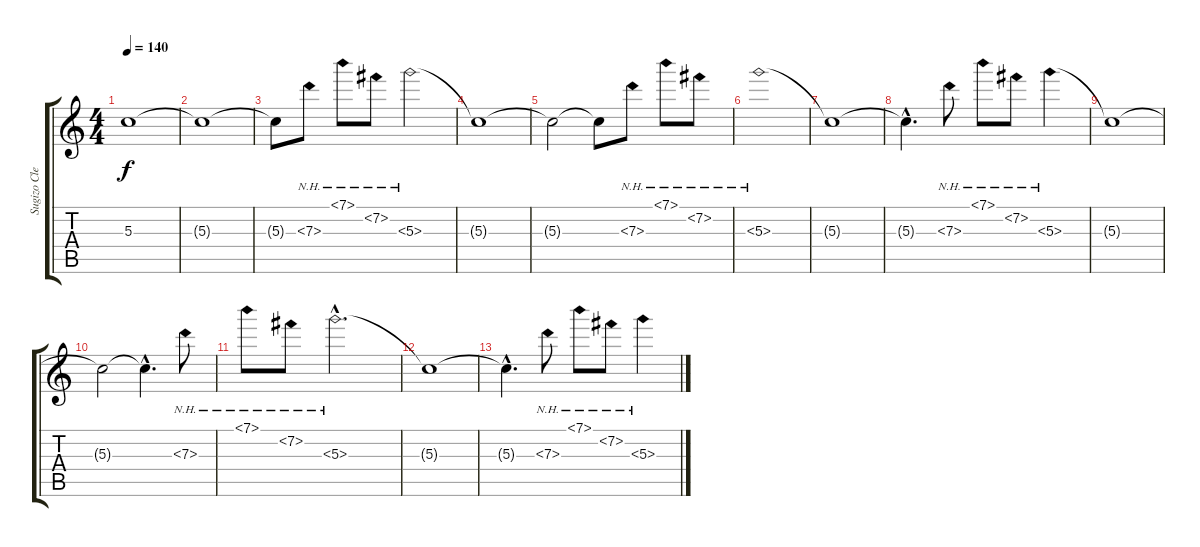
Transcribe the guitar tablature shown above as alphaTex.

\track ("Sugizo Clean" "Sugizo Cle") {instrument electricguitarclean}
\staff {score tabs}
\tuning (E4 B3 G3 D3 A2 D2) {hide}
\ts (4 4)
\tempo 140
\clef g2
\ks c
5.3{t}.1{dy f} |
5.3{t}.1 |
5.3{t}.8 7.3{nh}.8 7.1{nh}.8 7.2{nh}.8 5.3{nh}.2 |
5.3{t}.1 |
5.3{t}.2 5.3{t}.8 7.3{nh}.8 7.1{nh}.8 7.2{nh}.8 |
5.3{nh}.1 |
5.3{t}.1 |
5.3{hac t}.4{d} 7.3{nh}.8 7.1{nh}.8 7.2{nh}.8 5.3{nh}.4 |
5.3{t}.1 |
5.3{t}.2 5.3{hac t}.4{d} 7.3{nh}.8 |
7.1{nh}.8 7.2{nh}.8 5.3{nh hac}.2{d} |
5.3{t}.1 |
5.3{hac t}.4{d} 7.3{nh}.8 7.1{nh}.8 7.2{nh}.8 5.3{nh}.4
